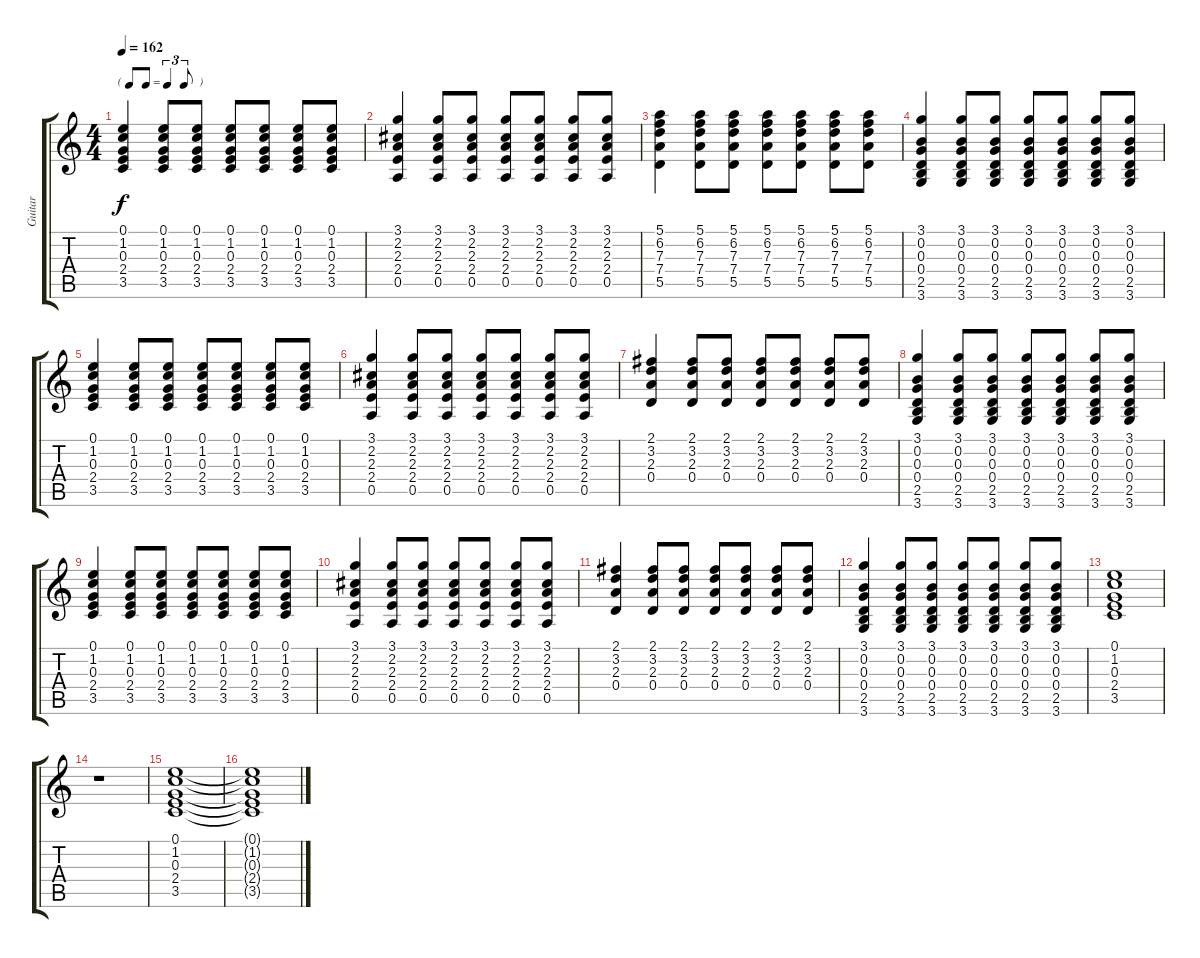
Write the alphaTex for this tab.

\track ("Guitar" "Guitar") {instrument acousticguitarsteel}
\staff {score tabs}
\tuning (E4 B3 G3 D3 A2 E2) {hide}
\ts (4 4)
\tf triplet8th
\tempo 162
\clef g2
\ks c
(0.1 1.2 0.3 2.4 3.5).4{dy f} (0.1 1.2 0.3 2.4 3.5).8 (0.1 1.2 0.3 2.4 3.5).8 (0.1 1.2 0.3 2.4 3.5).8 (0.1 1.2 0.3 2.4 3.5).8 (0.1 1.2 0.3 2.4 3.5).8 (0.1 1.2 0.3 2.4 3.5).8 |
(3.1 2.2 2.3 2.4 0.5).4 (3.1 2.2 2.3 2.4 0.5).8 (3.1 2.2 2.3 2.4 0.5).8 (3.1 2.2 2.3 2.4 0.5).8 (3.1 2.2 2.3 2.4 0.5).8 (3.1 2.2 2.3 2.4 0.5).8 (3.1 2.2 2.3 2.4 0.5).8 |
(5.1 6.2 7.3 7.4 5.5).4 (5.1 6.2 7.3 7.4 5.5).8 (5.1 6.2 7.3 7.4 5.5).8 (5.1 6.2 7.3 7.4 5.5).8 (5.1 6.2 7.3 7.4 5.5).8 (5.1 6.2 7.3 7.4 5.5).8 (5.1 6.2 7.3 7.4 5.5).8 |
(3.1 0.2 0.3 0.4 2.5 3.6).4 (3.1 0.2 0.3 0.4 2.5 3.6).8 (3.1 0.2 0.3 0.4 2.5 3.6).8 (3.1 0.2 0.3 0.4 2.5 3.6).8 (3.1 0.2 0.3 0.4 2.5 3.6).8 (3.1 0.2 0.3 0.4 2.5 3.6).8 (3.1 0.2 0.3 0.4 2.5 3.6).8 |
(0.1 1.2 0.3 2.4 3.5).4 (0.1 1.2 0.3 2.4 3.5).8 (0.1 1.2 0.3 2.4 3.5).8 (0.1 1.2 0.3 2.4 3.5).8 (0.1 1.2 0.3 2.4 3.5).8 (0.1 1.2 0.3 2.4 3.5).8 (0.1 1.2 0.3 2.4 3.5).8 |
(3.1 2.2 2.3 2.4 0.5).4 (3.1 2.2 2.3 2.4 0.5).8 (3.1 2.2 2.3 2.4 0.5).8 (3.1 2.2 2.3 2.4 0.5).8 (3.1 2.2 2.3 2.4 0.5).8 (3.1 2.2 2.3 2.4 0.5).8 (3.1 2.2 2.3 2.4 0.5).8 |
(2.1 3.2 2.3 0.4).4 (2.1 3.2 2.3 0.4).8 (2.1 3.2 2.3 0.4).8 (2.1 3.2 2.3 0.4).8 (2.1 3.2 2.3 0.4).8 (2.1 3.2 2.3 0.4).8 (2.1 3.2 2.3 0.4).8 |
(3.1 0.2 0.3 0.4 2.5 3.6).4 (3.1 0.2 0.3 0.4 2.5 3.6).8 (3.1 0.2 0.3 0.4 2.5 3.6).8 (3.1 0.2 0.3 0.4 2.5 3.6).8 (3.1 0.2 0.3 0.4 2.5 3.6).8 (3.1 0.2 0.3 0.4 2.5 3.6).8 (3.1 0.2 0.3 0.4 2.5 3.6).8 |
(0.1 1.2 0.3 2.4 3.5).4 (0.1 1.2 0.3 2.4 3.5).8 (0.1 1.2 0.3 2.4 3.5).8 (0.1 1.2 0.3 2.4 3.5).8 (0.1 1.2 0.3 2.4 3.5).8 (0.1 1.2 0.3 2.4 3.5).8 (0.1 1.2 0.3 2.4 3.5).8 |
(3.1 2.2 2.3 2.4 0.5).4 (3.1 2.2 2.3 2.4 0.5).8 (3.1 2.2 2.3 2.4 0.5).8 (3.1 2.2 2.3 2.4 0.5).8 (3.1 2.2 2.3 2.4 0.5).8 (3.1 2.2 2.3 2.4 0.5).8 (3.1 2.2 2.3 2.4 0.5).8 |
(2.1 3.2 2.3 0.4).4 (2.1 3.2 2.3 0.4).8 (2.1 3.2 2.3 0.4).8 (2.1 3.2 2.3 0.4).8 (2.1 3.2 2.3 0.4).8 (2.1 3.2 2.3 0.4).8 (2.1 3.2 2.3 0.4).8 |
(3.1 0.2 0.3 0.4 2.5 3.6).4 (3.1 0.2 0.3 0.4 2.5 3.6).8 (3.1 0.2 0.3 0.4 2.5 3.6).8 (3.1 0.2 0.3 0.4 2.5 3.6).8 (3.1 0.2 0.3 0.4 2.5 3.6).8 (3.1 0.2 0.3 0.4 2.5 3.6).8 (3.1 0.2 0.3 0.4 2.5 3.6).8 |
(0.1 1.2 0.3 2.4 3.5).1 |
r.1 |
(0.1 1.2 0.3 2.4 3.5).1 |
(0.1{t} 1.2{t} 0.3{t} 2.4{t} 3.5{t}).1
